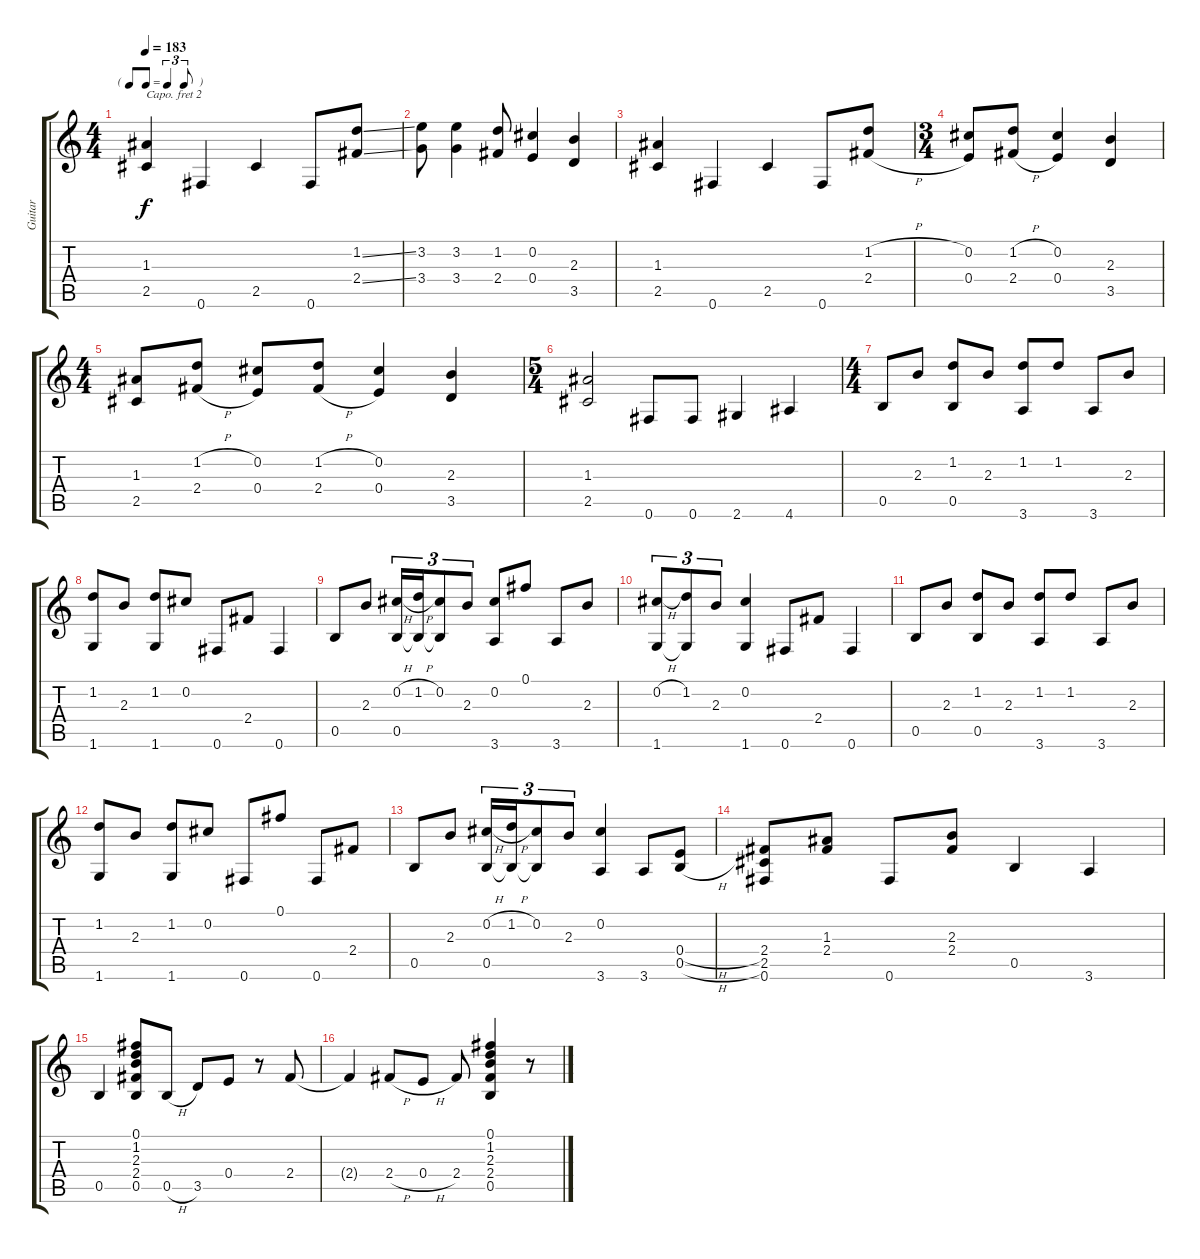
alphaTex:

\track ("Guitar" "Guitar") {instrument acousticguitarsteel}
\staff {score tabs}
\capo 2
\tuning (E4 B3 G3 D3 A2 E2) {hide}
\ts (4 4)
\tf triplet8th
\tempo 183
\clef g2
\ks c
(1.3 2.5).4{dy f} 0.6.4 2.5.4 0.6.8 (1.2{ss} 2.4{ss}).8 |
(3.2 3.4).8 (3.2 3.4).4 (1.2 2.4).8 (0.2 0.4).4 (2.3 3.5).4 |
(1.3 2.5).4 0.6.4 2.5.4 0.6.8 (1.2{h} 2.4{h}).8 |
\ts (3 4)
(0.2 0.4).8 (1.2{h} 2.4{h}).8 (0.2 0.4).4 (2.3 3.5).4 |
\ts (4 4)
(1.3 2.5).8 (1.2{h} 2.4{h}).8 (0.2 0.4).8 (1.2{h} 2.4{h}).8 (0.2 0.4).4 (2.3 3.5).4 |
\ts (5 4)
(1.3 2.5).2 0.6.8 0.6.8 2.6.4 4.6.4 |
\ts (4 4)
0.5.8 2.3.8 (1.2 0.5).8 2.3.8 (1.2 3.6).8 1.2.8 3.6.8 2.3.8 |
(1.2 1.6).8 2.3.8 (1.2 1.6).8 0.2.8 0.6.8 2.4.8 0.6.4 |
0.5.8 2.3.8 (0.2{h} 0.5).16{tu (3 2)} (1.2{h} 0.5{t}).16{tu (3 2)} (0.2 0.5{t}).8{tu (3 2)} 2.3.8{tu (3 2)} (0.2 3.6).8 0.1.8 3.6.8 2.3.8 |
(0.2{h} 1.6).8{tu (3 2)} (1.2 1.6{t}).8{tu (3 2)} 2.3.8{tu (3 2)} (0.2 1.6).4 0.6.8 2.4.8 0.6.4 |
0.5.8 2.3.8 (1.2 0.5).8 2.3.8 (1.2 3.6).8 1.2.8 3.6.8 2.3.8 |
(1.2 1.6).8 2.3.8 (1.2 1.6).8 0.2.8 0.6.8 0.1.8 0.6.8 2.4.8 |
0.5.8 2.3.8 (0.2{h} 0.5).16{tu (3 2)} (1.2{h} 0.5{t}).16{tu (3 2)} (0.2 0.5{t}).8{tu (3 2)} 2.3.8{tu (3 2)} (0.2 3.6).4 3.6.8 (0.4{h} 0.5{h}).8 |
(2.4 2.5 0.6).8 (1.3 2.4).8 0.6.8 (2.3 2.4).8 0.5.4 3.6.4 |
0.5.4 (0.1 1.2 2.3 2.4 0.5).8 0.5{h}.8 3.5.8 0.4.8 r.8 2.4.8 |
2.4{t}.4 2.4{h}.8 0.4{h}.8 2.4.8 (0.1 1.2 2.3 2.4 0.5).4 r.8
